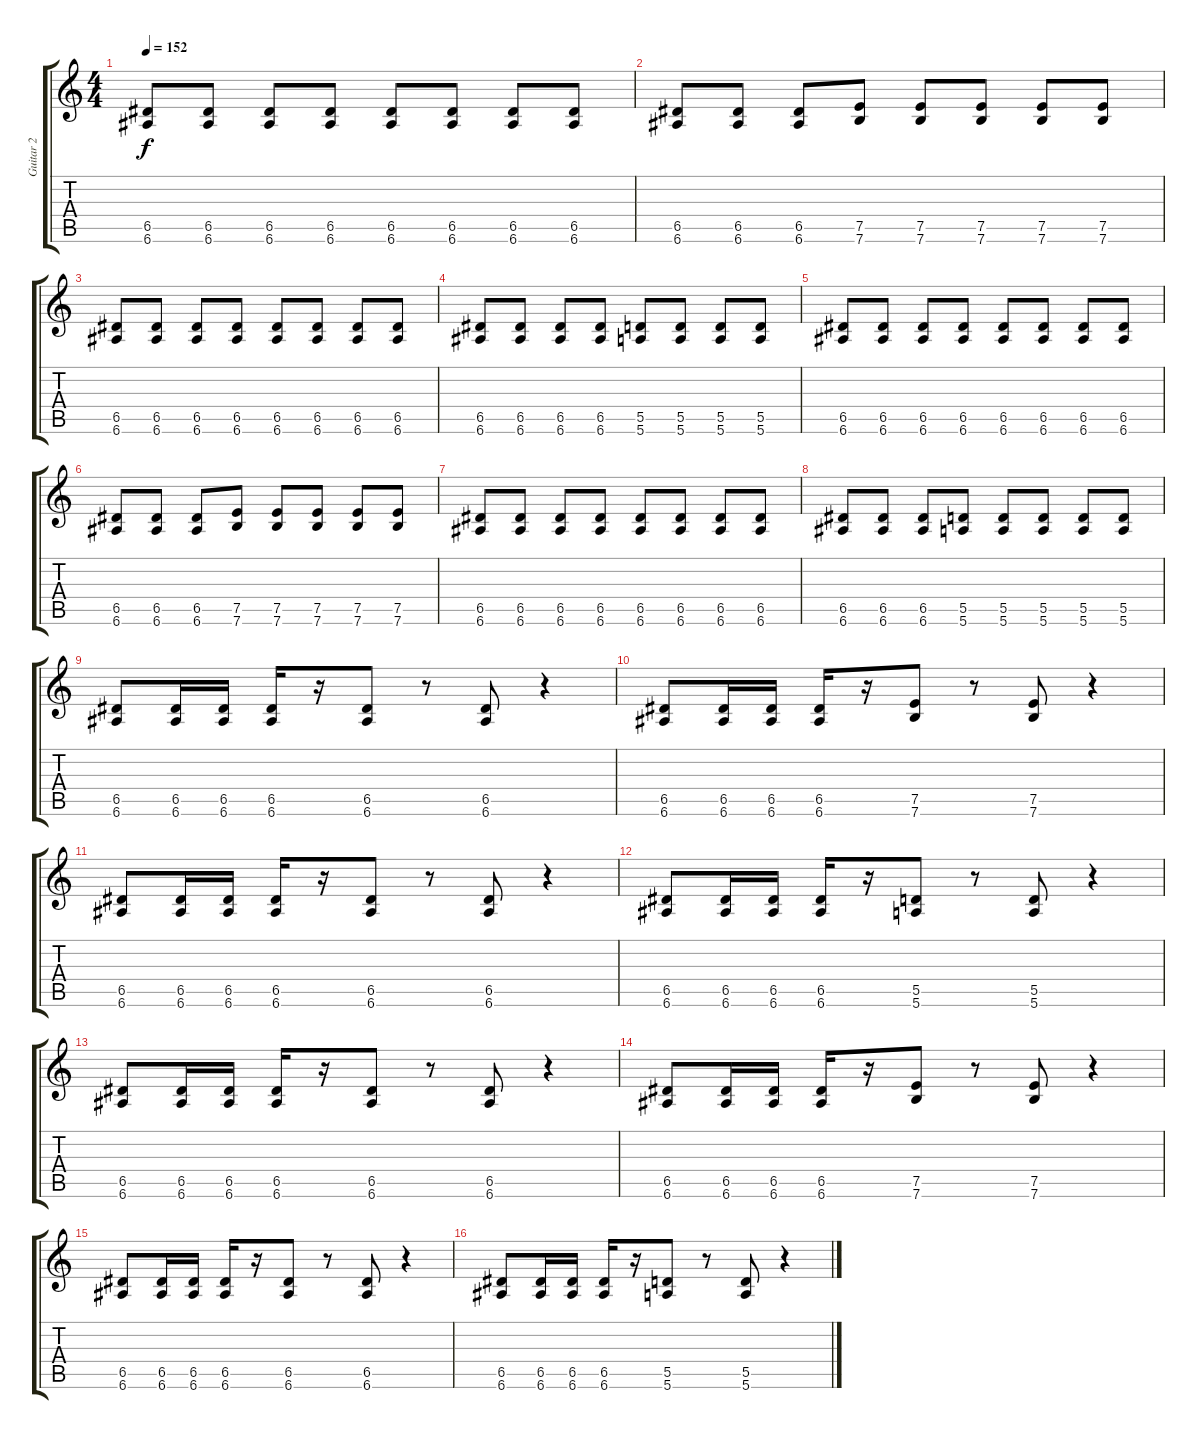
\track ("Guitar 2" "Guitar 2") {instrument distortionguitar}
\staff {score tabs}
\tuning (E4 B3 G3 D3 A2 E2) {hide}
\ts (4 4)
\tempo 152
\clef g2
\ks c
(6.5 6.6).8{dy f instrument distortionguitar} (6.5 6.6).8 (6.5 6.6).8 (6.5 6.6).8 (6.5 6.6).8 (6.5 6.6).8 (6.5 6.6).8 (6.5 6.6).8 |
(6.5 6.6).8 (6.5 6.6).8 (6.5 6.6).8 (7.5 7.6).8 (7.5 7.6).8 (7.5 7.6).8 (7.5 7.6).8 (7.5 7.6).8 |
(6.5 6.6).8 (6.5 6.6).8 (6.5 6.6).8 (6.5 6.6).8 (6.5 6.6).8 (6.5 6.6).8 (6.5 6.6).8 (6.5 6.6).8 |
(6.5 6.6).8 (6.5 6.6).8 (6.5 6.6).8 (6.5 6.6).8 (5.5 5.6).8 (5.5 5.6).8 (5.5 5.6).8 (5.5 5.6).8 |
(6.5 6.6).8 (6.5 6.6).8 (6.5 6.6).8 (6.5 6.6).8 (6.5 6.6).8 (6.5 6.6).8 (6.5 6.6).8 (6.5 6.6).8 |
(6.5 6.6).8 (6.5 6.6).8 (6.5 6.6).8 (7.5 7.6).8 (7.5 7.6).8 (7.5 7.6).8 (7.5 7.6).8 (7.5 7.6).8 |
(6.5 6.6).8 (6.5 6.6).8 (6.5 6.6).8 (6.5 6.6).8 (6.5 6.6).8 (6.5 6.6).8 (6.5 6.6).8 (6.5 6.6).8 |
(6.5 6.6).8 (6.5 6.6).8 (6.5 6.6).8 (5.5 5.6).8 (5.5 5.6).8 (5.5 5.6).8 (5.5 5.6).8 (5.5 5.6).8 |
(6.5 6.6).8 (6.5 6.6).16 (6.5 6.6).16 (6.5 6.6).16 r.16 (6.5 6.6).8 r.8 (6.5 6.6).8 r.4 |
(6.5 6.6).8 (6.5 6.6).16 (6.5 6.6).16 (6.5 6.6).16 r.16 (7.5 7.6).8 r.8 (7.5 7.6).8 r.4 |
(6.5 6.6).8 (6.5 6.6).16 (6.5 6.6).16 (6.5 6.6).16 r.16 (6.5 6.6).8 r.8 (6.5 6.6).8 r.4 |
(6.5 6.6).8 (6.5 6.6).16 (6.5 6.6).16 (6.5 6.6).16 r.16 (5.5 5.6).8 r.8 (5.5 5.6).8 r.4 |
(6.5 6.6).8 (6.5 6.6).16 (6.5 6.6).16 (6.5 6.6).16 r.16 (6.5 6.6).8 r.8 (6.5 6.6).8 r.4 |
(6.5 6.6).8 (6.5 6.6).16 (6.5 6.6).16 (6.5 6.6).16 r.16 (7.5 7.6).8 r.8 (7.5 7.6).8 r.4 |
(6.5 6.6).8 (6.5 6.6).16 (6.5 6.6).16 (6.5 6.6).16 r.16 (6.5 6.6).8 r.8 (6.5 6.6).8 r.4 |
(6.5 6.6).8 (6.5 6.6).16 (6.5 6.6).16 (6.5 6.6).16 r.16 (5.5 5.6).8 r.8 (5.5 5.6).8 r.4
